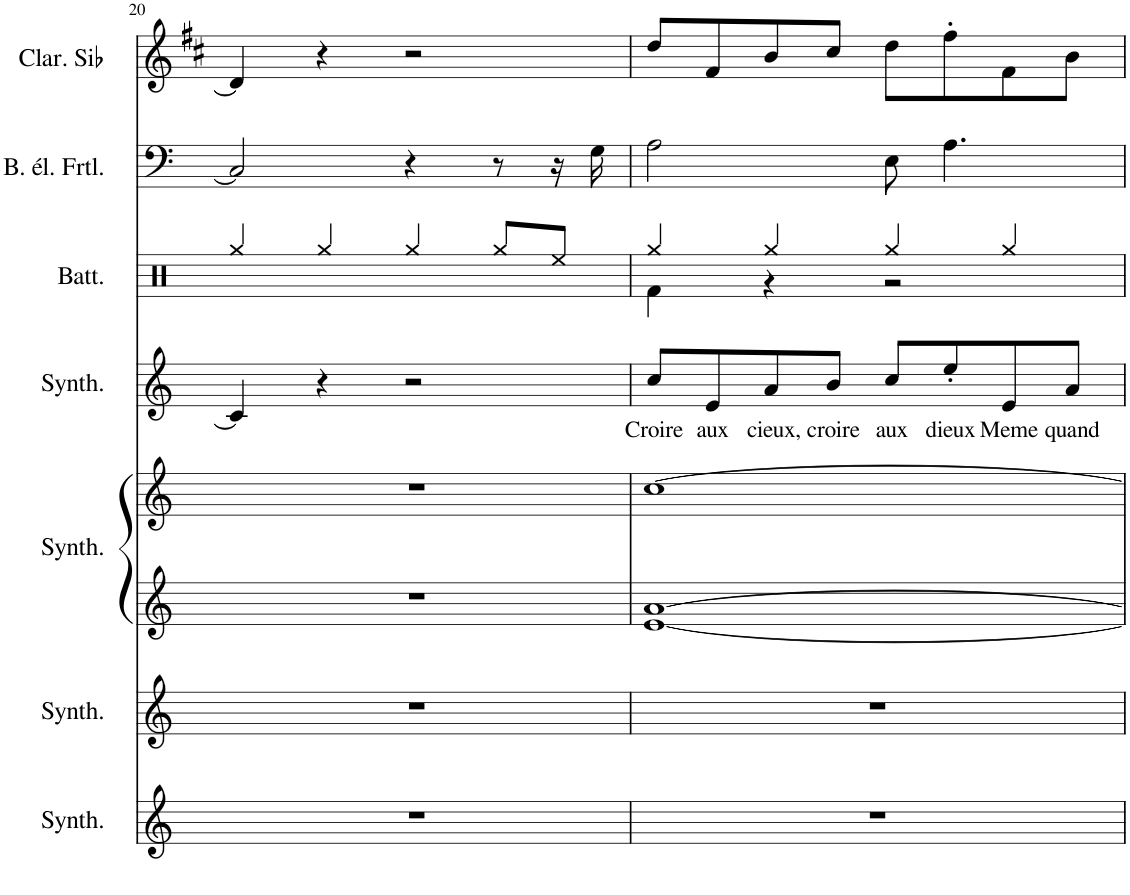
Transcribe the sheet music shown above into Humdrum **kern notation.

**kern	**kern	**kern	**kern	**kern	**text	**kern	**kern	**kern
*part7	*part6	*part5	*part5	*part4	*part4	*part3	*part2	*part1
*staff8	*staff7	*staff6	*staff5	*staff4	*staff4	*staff3	*staff2	*staff1
*I"Synthétiseur d'effets, ** 6	*I"Synthétiseur d'effets, ** 3	*I"Synthétiseur Pad, ** 5	*	*I"Synthétiseur d'effets, ** 1	*	*I"Batterie, **DRUMS	*I"Basse électrique fretless, ** 9	*I"Clarinette en Sib
*I'Synth.	*I'Synth.	*I'Synth.	*	*I'Synth.	*	*I'Batt.	*I'B. él. Frtl.	*I'Clar. Sib
!!LO:PB:g=z
*clefG2	*clefG2	*clefG2	*clefG2	*clefG2	*	*clefX	*clefF4	*clefG2
*	*	*	*	*	*	*	*Trd7c12	*Trd1c2
*k[]	*k[]	*k[]	*k[]	*k[]	*	*k[]	*k[]	*k[f#c#]
*M4/4	*M4/4	*M4/4	*M4/4	*M4/4	*	*M4/4	*M4/4	*M4/4
=20	=20	=20	=20	=20	=20	=20	=20	=20
1r	1r	1r	1r	4c/]	.	4Rgg/	2C/]	4d/]
.	.	.	.	4r	.	4Rgg/	.	4r
.	.	.	.	2r	.	4Rgg/	4r	2r
.	.	.	.	.	.	8Rgg/L	8r	.
.	.	.	.	.	.	8Ree/J	16r	.
.	.	.	.	.	.	.	16G\	.
=21	=21	=21	=21	=21	=21	=21	=21	=21
!	!	!	!	!	!LO:LY:b	!	!	!
*	*	*	*	*	*	*^	*	*
1r	1r	[1e [1a	[1cc	8cc/L	Croire	4Rgg/	4Rf\	2A\	8dd/L
!	!	!	!	!	!LO:LY:b	!	!	!	!
.	.	.	.	8e/	aux	.	.	.	8f#/
!	!	!	!	!	!LO:LY:b	!	!	!	!
.	.	.	.	8a/	cieux,	4Rgg/	4r	.	8b/
!	!	!	!	!	!LO:LY:b	!	!	!	!
.	.	.	.	8b/J	croire	.	.	.	8cc#/J
!	!	!	!	!	!LO:LY:b	!	!	!	!
.	.	.	.	8cc/L	aux	4Rgg/	2r	8E\	8dd\L
!	!	!	!	!	!LO:LY:b	!	!	!	!
.	.	.	.	8ee'/	dieux	.	.	4.A\	8ff#'\
!	!	!	!	!	!LO:LY:b	!	!	!	!
.	.	.	.	8e/	Meme	4Rgg/	.	.	8f#\
!	!	!	!	!	!LO:LY:b	!	!	!	!
.	.	.	.	8a/J	quand	.	.	.	8b\J
*	*	*	*	*	*	*v	*v	*	*
=	=	=	=	=	=	=	=	=
*-	*-	*-	*-	*-	*-	*-	*-	*-
